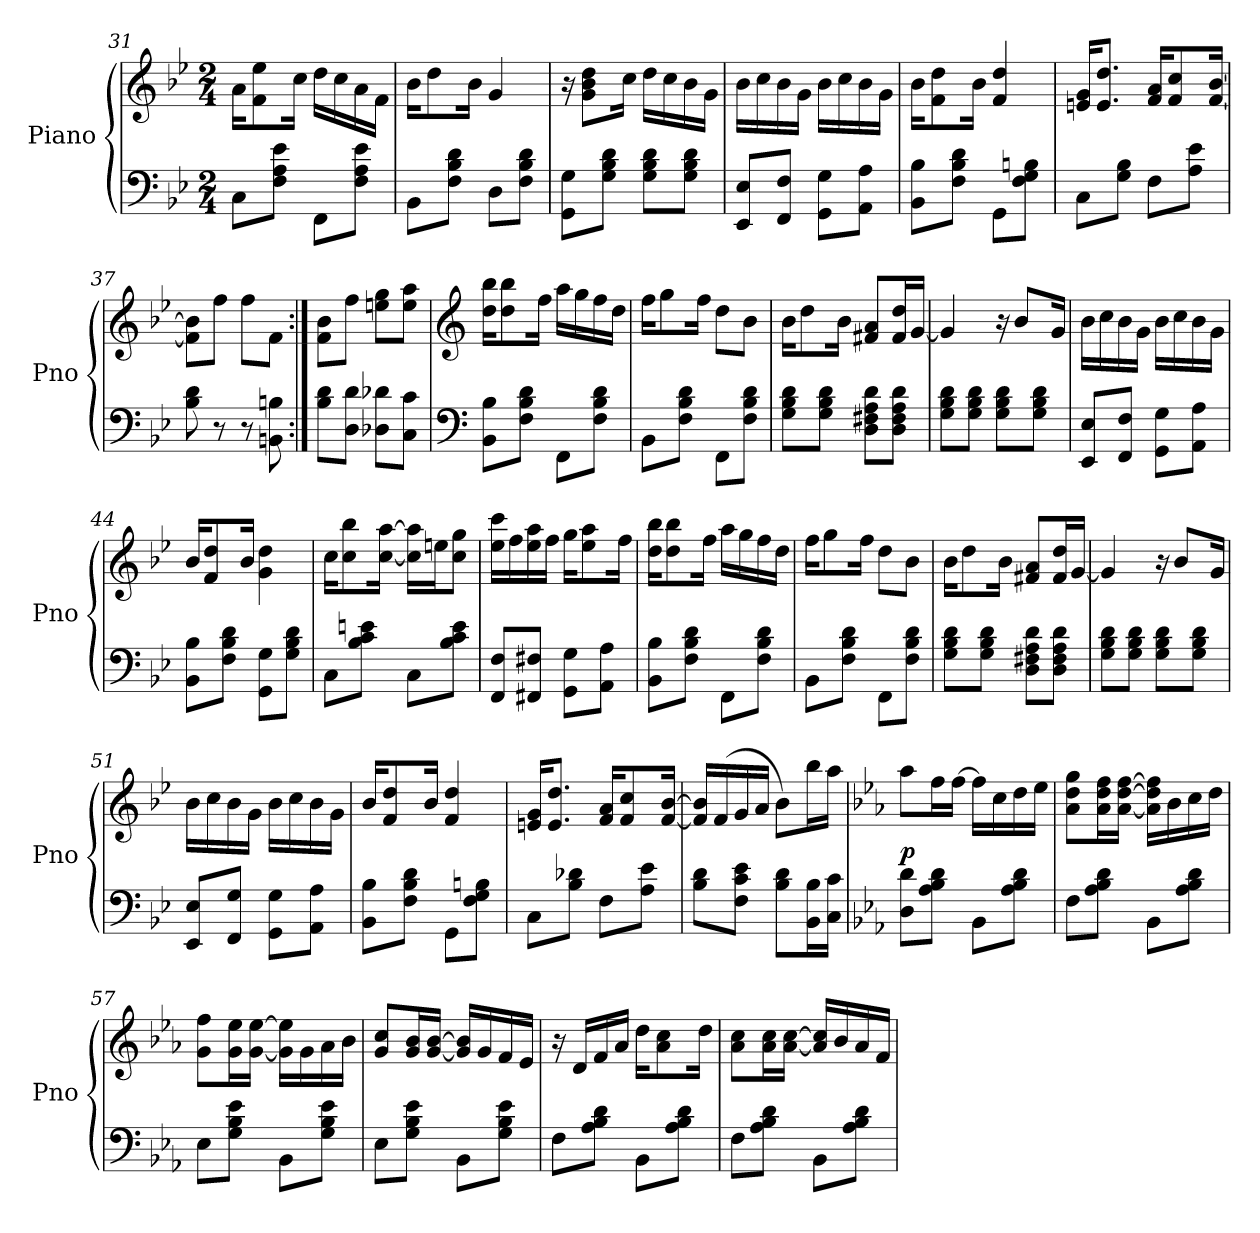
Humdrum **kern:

**kern	**kern	**dynam
*part1	*part1	*part1
*staff2	*staff1	*staff1/2
*I"Piano	*	*
*I'Pno	*	*
*clefF4	*clefG2	*
*k[b-e-]	*k[b-e-]	*
*M2/4	*M2/4	*
=31	=31	=31
8C\L	16a\KL	.
.	8f\ 8ee-\	.
8F\ 8A\ 8e-\J	.	.
.	16cc\Jk	.
8FF\L	16dd\LL	.
.	16cc\	.
8F\ 8A\ 8e-\J	16a\	.
.	16f\JJ	.
=32	=32	=32
8BB-\L	16b-\KL	.
.	8dd\	.
8F\ 8B-\ 8d\J	.	.
.	16b-\Jk	.
8D\L	4g/	.
8F\ 8B-\ 8d\J	.	.
=33	=33	=33
8GG\ 8G\L	16r	.
.	8g\ 8b-\ 8dd\L	.
8G\ 8B-\ 8d\J	.	.
.	16cc\Jk	.
8G\ 8B-\ 8d\L	16dd\LL	.
.	16cc\	.
8G\ 8B-\ 8d\J	16b-\	.
.	16g\JJ	.
=34	=34	=34
8EE-/ 8E-/L	16b-\LL	.
.	16cc\	.
8FF/ 8F/J	16b-\	.
.	16g\JJ	.
8GG\ 8G\L	16b-\LL	.
.	16cc\	.
8AA\ 8A\J	16b-\	.
.	16g\JJ	.
=35	=35	=35
8BB-\ 8B-\L	16b-\KL	.
.	8f\ 8dd\	.
8F\ 8B-\ 8d\J	.	.
.	16b-\Jk	.
8GG\L	4f/ 4dd/	.
8F\ 8G\ 8Bn\J	.	.
=36	=36	=36
8C\L	16en/ 16g/KL	.
.	8.e/ 8.dd/J	.
8G\ 8B-\J	.	.
8F\L	16f/ 16a/KL	.
.	8f/ 8cc/	.
8A\ 8e-\J	.	.
.	[16f/ [16b-/Jk	.
=37	=37	=37
8B-\ 8d\	8f]\ 8b-]\L	.
8r	8ff\J	.
8r	8ff\L	.
8BBn\ 8Bn\	8f\J	.
=38:|!	=38:|!	=38:|!
8B-\ 8d\L	8f\ 8b-\L	.
8D\ 8d\J	8ff\J	.
8D-X\ 8d-X\L	8een\ 8gg\L	.
8C\ 8c\J	8ee\ 8aa\J	.
=39	=39	=39
*clefF4	*clefG2	*
8BB-\ 8B-\L	16dd\ 16bb-\KL	.
.	8dd\ 8bb-\	.
8F\ 8B-\ 8d\J	.	.
.	16ff\Jk	.
8FF\L	16aa\LL	.
.	16gg\	.
8F\ 8B-\ 8d\J	16ff\	.
.	16dd\JJ	.
=40	=40	=40
8BB-\L	16ff\KL	.
.	8gg\	.
8F\ 8B-\ 8d\J	.	.
.	16ff\Jk	.
8FF\L	8dd\L	.
8F\ 8B-\ 8d\J	8b-\J	.
=41	=41	=41
8G\ 8B-\ 8d\L	16b-\KL	.
.	8dd\	.
8G\ 8B-\ 8d\J	.	.
.	16b-\Jk	.
8D\ 8F#X\ 8A\ 8d\L	8f#X/ 8a/L	.
8D\ 8F#\ 8A\ 8d\J	16f#/ 16dd/L	.
.	[16g/JJ	.
=42	=42	=42
8G\ 8B-\ 8d\L	4g/]	.
8G\ 8B-\ 8d\J	.	.
8G\ 8B-\ 8d\L	16r	.
.	8b-/L	.
8G\ 8B-\ 8d\J	.	.
.	16g/Jk	.
=43	=43	=43
8EE-/ 8E-/L	16b-\LL	.
.	16cc\	.
8FF/ 8F/J	16b-\	.
.	16g\JJ	.
8GG\ 8G\L	16b-\LL	.
.	16cc\	.
8AA\ 8A\J	16b-\	.
.	16g\JJ	.
=44	=44	=44
8BB-\ 8B-\L	16b-/KL	.
.	8f/ 8dd/	.
8F\ 8B-\ 8d\J	.	.
.	16b-/Jk	.
8GG\ 8G\L	4g\ 4dd\	.
8G\ 8B-\ 8d\J	.	.
=45	=45	=45
8C\L	16cc\KL	.
.	8cc\ 8bb-\	.
8B-\ 8c\ 8en\J	.	.
.	[16cc\ [16aa\Jk	.
8C\L	16cc]\ 16aa]\LL	.
.	16een\J	.
8B-\ 8c\ 8e\J	8cc\ 8gg\J	.
=46	=46	=46
8FF/ 8F/L	16ee-\ 16ccc\LL	.
.	16ff\	.
8FF#X/ 8F#X/J	16ee-\ 16aa\	.
.	16ff\JJ	.
8GG\ 8G\L	16gg\KL	.
.	8ee-\ 8aa\	.
8AA\ 8A\J	.	.
.	16ff\Jk	.
=47	=47	=47
8BB-\ 8B-\L	16dd\ 16bb-\KL	.
.	8dd\ 8bb-\	.
8F\ 8B-\ 8d\J	.	.
.	16ff\Jk	.
8FF\L	16aa\LL	.
.	16gg\	.
8F\ 8B-\ 8d\J	16ff\	.
.	16dd\JJ	.
=48	=48	=48
8BB-\L	16ff\KL	.
.	8gg\	.
8F\ 8B-\ 8d\J	.	.
.	16ff\Jk	.
8FF\L	8dd\L	.
8F\ 8B-\ 8d\J	8b-\J	.
=49	=49	=49
8G\ 8B-\ 8d\L	16b-\KL	.
.	8dd\	.
8G\ 8B-\ 8d\J	.	.
.	16b-\Jk	.
8D\ 8F#X\ 8A\ 8d\L	8f#X/ 8a/L	.
8D\ 8F#\ 8A\ 8d\J	16f#/ 16dd/L	.
.	[16g/JJ	.
=50	=50	=50
8G\ 8B-\ 8d\L	4g/]	.
8G\ 8B-\ 8d\J	.	.
8G\ 8B-\ 8d\L	16r	.
.	8b-/L	.
8G\ 8B-\ 8d\J	.	.
.	16g/Jk	.
=51	=51	=51
8EE-/ 8E-/L	16b-\LL	.
.	16cc\	.
8FF/ 8G/J	16b-\	.
.	16g\JJ	.
8GG\ 8G\L	16b-\LL	.
.	16cc\	.
8AA\ 8A\J	16b-\	.
.	16g\JJ	.
=52	=52	=52
8BB-\ 8B-\L	16b-/KL	.
.	8f/ 8dd/	.
8F\ 8B-\ 8d\J	.	.
.	16b-/Jk	.
8GG\L	4f/ 4dd/	.
8F\ 8G\ 8Bn\J	.	.
=53	=53	=53
8C\L	16en/ 16g/KL	.
.	8.e/ 8.dd/J	.
8B-\ 8d-X\J	.	.
8F\L	16f/ 16a/KL	.
.	8f/ 8cc/	.
8A\ 8e-\J	.	.
.	[16f/ [16b-/Jk	.
=54	=54	=54
8B-\ 8d\L	16f]/ 16b-]/LL	.
.	(16f/	.
8F\ 8c\ 8e-\J	16g/	.
.	16a/JJ	.
8B-\ 8d\L	8b-\L)	.
16BB-\ 16B-\L	16bb-\L	.
16C\ 16c\JJ	16aa\JJ	.
=55	=55	=55
*k[b-e-a-]	*k[b-e-a-]	*
8D\ 8d\L	8aa-\L	p
8A-\ 8B-\ 8d\J	16ff\L	.
.	[16ff\JJ	.
8BB-\L	16ff\LL]	.
.	16cc\	.
8A-\ 8B-\ 8d\J	16dd\	.
.	16ee-\JJ	.
=56	=56	=56
8F\L	8a-\ 8dd\ 8gg\L	.
8A-\ 8B-\ 8d\J	16a-\ 16dd\ 16ff\L	.
.	[16a-\ [16dd\ [16ff\JJ	.
8BB-\L	16a-]\ 16dd]\ 16ff]\LL	.
.	16b-\	.
8A-\ 8B-\ 8d\J	16cc\	.
.	16dd\JJ	.
=57	=57	=57
8E-\L	8g\ 8ff\L	.
8G\ 8B-\ 8e-\J	16g\ 16ee-\L	.
.	[16g\ [16ee-\JJ	.
8BB-\L	16g]\ 16ee-]\LL	.
.	16g\	.
8G\ 8B-\ 8e-\J	16a-\	.
.	16b-\JJ	.
=58	=58	=58
8E-\L	8g/ 8cc/L	.
8G\ 8B-\ 8e-\J	16g/ 16b-/L	.
.	[16g/ [16b-/JJ	.
8BB-\L	16g]/ 16b-]/LL	.
.	16g/	.
8G\ 8B-\ 8e-\J	16f/	.
.	16e-/JJ	.
=59	=59	=59
8F\L	16r	.
.	16d/LL	.
8A-\ 8B-\ 8d\J	16f/	.
.	16a-/JJ	.
8BB-\L	16dd\KL	.
.	8a-\ 8cc\	.
8A-\ 8B-\ 8d\J	.	.
.	16dd\Jk	.
=60	=60	=60
8F\L	8a-\ 8cc\L	.
8A-\ 8B-\ 8d\J	16a-\ 16cc\L	.
.	[16a-\ [16cc\JJ	.
8BB-\L	16a-]/ 16cc]/LL	.
.	16b-/	.
8A-\ 8B-\ 8d\J	16a-/	.
.	16f/JJ	.
=	=	=
*-	*-	*-
